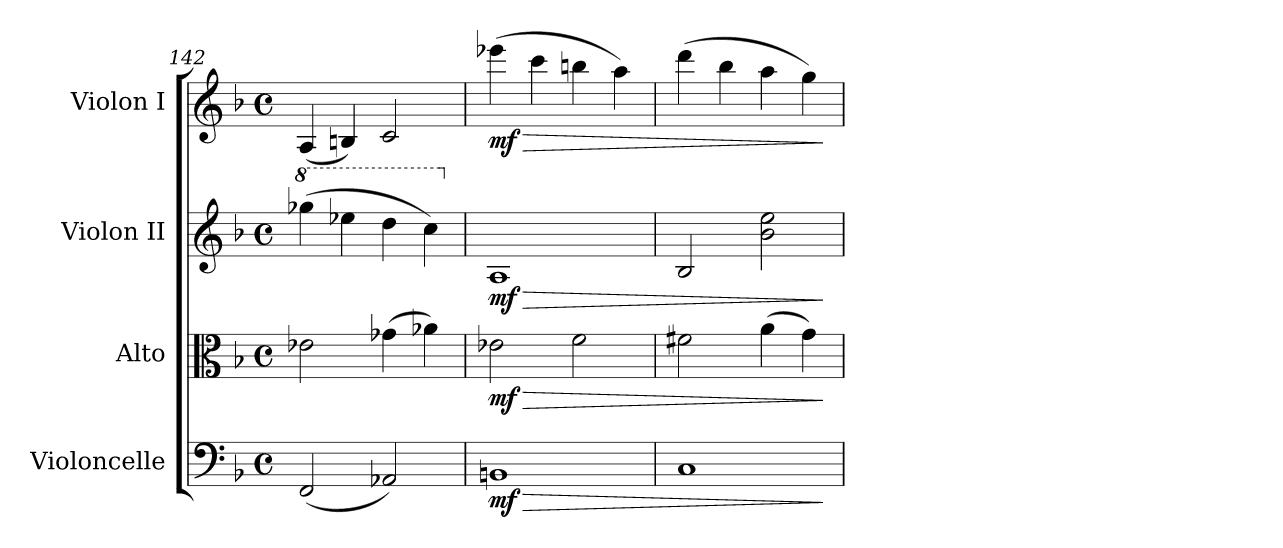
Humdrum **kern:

**kern	**dynam	**kern	**dynam	**kern	**dynam	**kern	**dynam
*part4	*part4	*part3	*part3	*part2	*part2	*part1	*part1
*staff4	*staff4	*staff3	*staff3	*staff2	*staff2	*staff1	*staff1
*I"Violoncelle	*	*I"Alto	*	*I"Violon II	*	*I"Violon I	*
*I'Vc	*	*	*	*I'Vln	*	*I'Vln	*
*clefF4	*	*clefC3	*	*clefG2	*	*clefG2	*
*k[b-]	*	*k[b-]	*	*k[b-]	*	*k[b-]	*
*M4/4	*	*M4/4	*	*M4/4	*	*M4/4	*
*met(c)	*	*met(c)	*	*met(c)	*	*met(c)	*
*	*	*	*	*8va	*	*	*
=142	=142	=142	=142	=142	=142	=142	=142
(<2FF/	.	2e-X\	.	(>4ggg-X\	.	(<4A/	.
.	.	.	.	4eee-X\	.	4Bn/)	.
2AA-X/)	.	(>4g-X\	.	4ddd\	.	2c/	.
.	.	4a-X\)	.	4ccc\)	.	.	.
=143	=143	=143	=143	=143	=143	=143	=143
!	!LO:HP:b	!	!LO:HP:b	!	!	!	!
*	*	*	*	*X8va	*	*	*
!	!LO:DY:n=1:b	!	!LO:DY:n=1:b	!	!LO:HP:b	!	!LO:HP:b
!	!	!	!	!	!LO:DY:n=1:b	!	!LO:DY:n=1:b
1BBn	> mf	2e-X\	> mf	1A	> mf	(>4eee-X\	> mf
.	.	.	.	.	.	4ccc\	.
.	.	2f\	.	.	.	4bbn\	.
.	.	.	.	.	.	4aa\)	.
=144	=144	=144	=144	=144	=144	=144	=144
1C	.	2f#X\	.	2B-/	.	(>4ddd\	.
.	.	.	.	.	.	4bb-i\	.
.	.	(>4a\	.	2b-\ 2ee\	.	4aa\	.
.	.	4g\)	.	.	.	4gg\)	.
.	]	.	]	.	]	.	]
=	=	=	=	=	=	=	=
*-	*-	*-	*-	*-	*-	*-	*-
